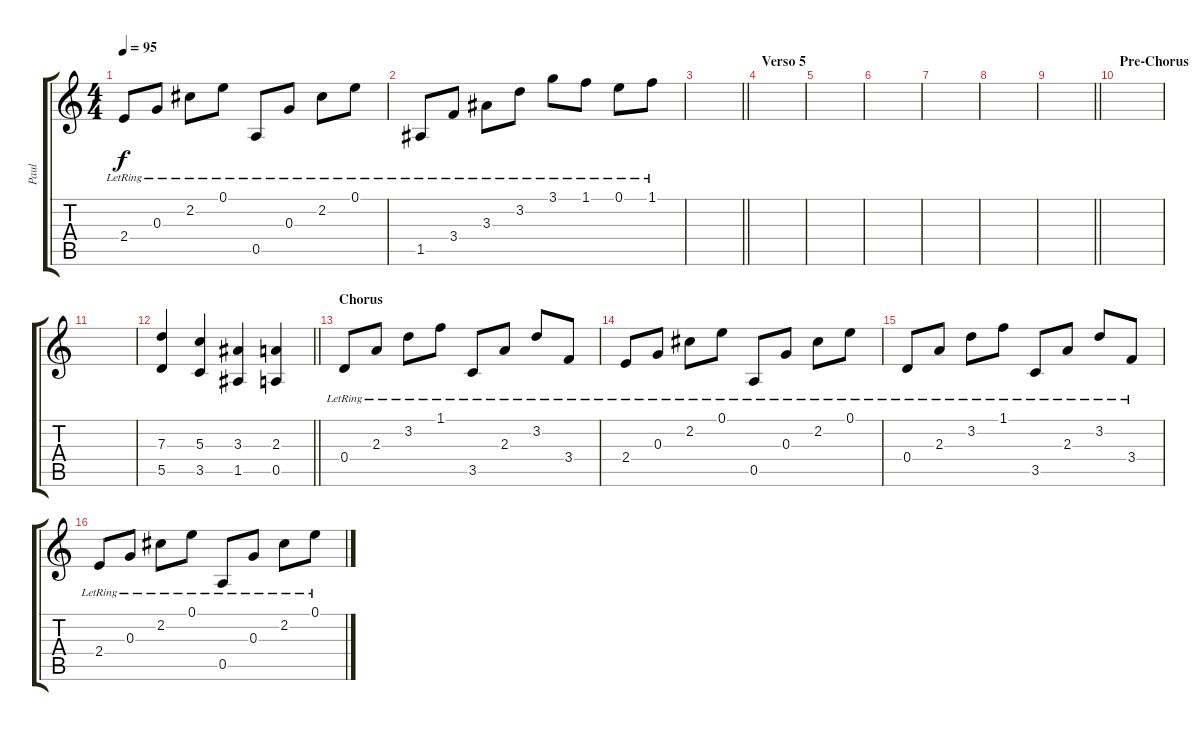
\track ("Paul" "Paul") {instrument acousticguitarsteel}
\staff {score tabs}
\tuning (E4 B3 G3 D3 A2 E2) {hide}
\ts (4 4)
\tempo 95
\clef g2
\ks c
2.4{lr}.8{dy f} 0.3{lr}.8 2.2{lr}.8 0.1{lr}.8 0.5{lr}.8 0.3{lr}.8 2.2{lr}.8 0.1{lr}.8 |
1.5{lr}.8 3.4{lr}.8 3.3{lr}.8 3.2{lr}.8 3.1{lr}.8 1.1{lr}.8 0.1{lr}.8 1.1{lr}.8 |
\barLineRight lightlight
|
\section ("" "Verso 5")
|
|
|
|
|
\barLineRight lightlight
|
\section ("" "Pre-Chorus")
|
|
\barLineRight lightlight
(7.3 5.5).4 (5.3 3.5).4 (3.3 1.5).4 (2.3 0.5).4 |
\section ("" "Chorus")
0.4{lr}.8 2.3{lr}.8 3.2{lr}.8 1.1{lr}.8 3.5{lr}.8 2.3{lr}.8 3.2{lr}.8 3.4{lr}.8 |
2.4{lr}.8 0.3{lr}.8 2.2{lr}.8 0.1{lr}.8 0.5{lr}.8 0.3{lr}.8 2.2{lr}.8 0.1{lr}.8 |
0.4{lr}.8 2.3{lr}.8 3.2{lr}.8 1.1{lr}.8 3.5{lr}.8 2.3{lr}.8 3.2{lr}.8 3.4{lr}.8 |
2.4{lr}.8 0.3{lr}.8 2.2{lr}.8 0.1{lr}.8 0.5{lr}.8 0.3{lr}.8 2.2{lr}.8 0.1{lr}.8
